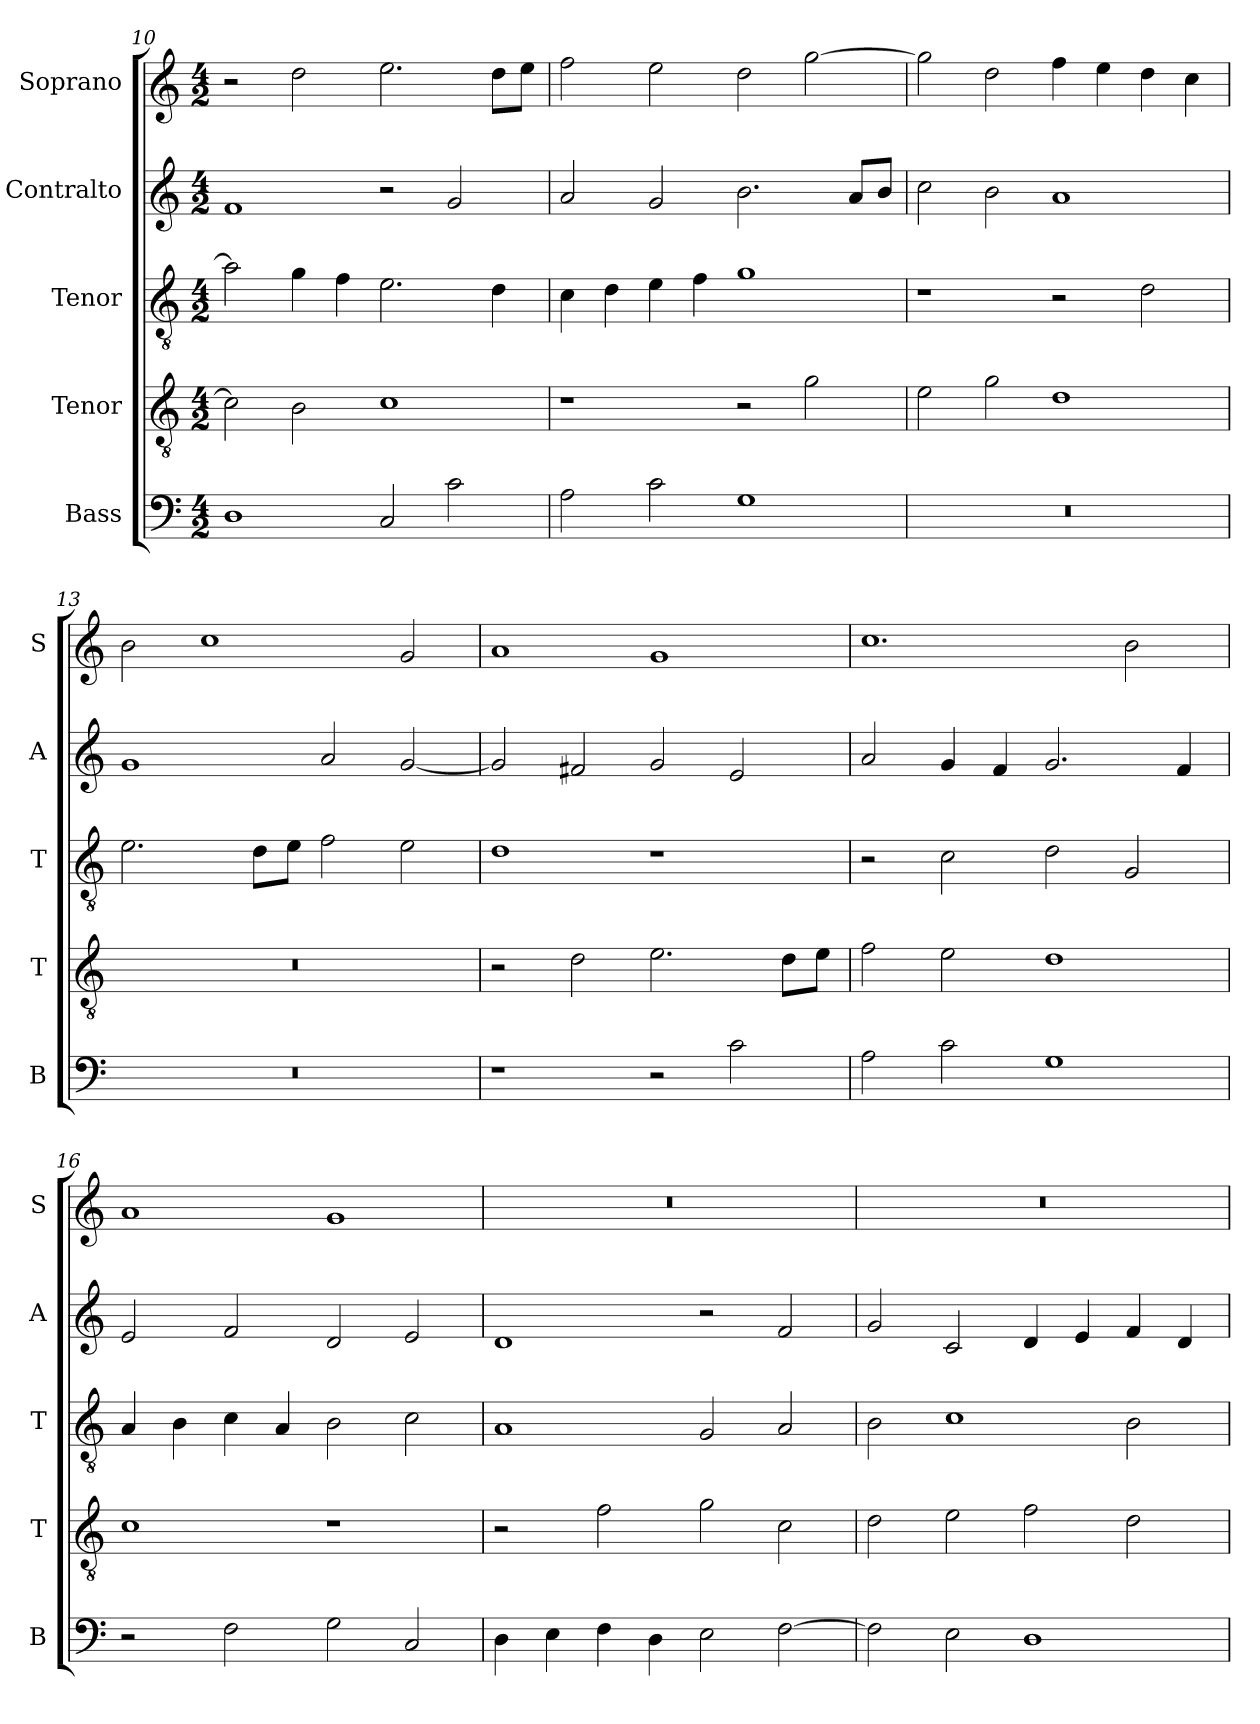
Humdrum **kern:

**kern	**kern	**kern	**kern	**kern
*part5	*part4	*part3	*part2	*part1
*staff5	*staff4	*staff3	*staff2	*staff1
*I"Bass	*I"Tenor	*I"Tenor	*I"Contralto	*I"Soprano
*I'B	*I'T	*I'T	*I'A	*I'S
*clefF4	*clefGv2	*clefGv2	*clefG2	*clefG2
*k[]	*k[]	*k[]	*k[]	*k[]
*C:ion	*C:ion	*C:ion	*C:ion	*C:ion
*M4/2	*M4/2	*M4/2	*M4/2	*M4/2
=10	=10	=10	=10	=10
1D	2c]	2a]	1f	2r
.	2B	4g	.	2dd
.	.	4f	.	.
2C	1c	2.e	2r	2.ee
2c	.	.	2g	.
.	.	4d	.	8dd\L
.	.	.	.	8ee\J
=11	=11	=11	=11	=11
2A	1r	4c	2a	2ff
.	.	4d	.	.
2c	.	4e	2g	2ee
.	.	4f	.	.
1G	2r	1g	2.b	2dd
.	2g	.	.	[2gg
.	.	.	8a/L	.
.	.	.	8b/J	.
=12	=12	=12	=12	=12
0r	2e	1r	2cc	2gg]
.	2g	.	2b	2dd
.	1d	2r	1a	4ff
.	.	.	.	4ee
.	.	2d	.	4dd
.	.	.	.	4cc
=13	=13	=13	=13	=13
0r	0r	2.e	1g	2b
.	.	.	.	1cc
.	.	8d\L	.	.
.	.	8e\J	.	.
.	.	2f	2a	.
.	.	2e	[2g	2g
=14	=14	=14	=14	=14
1r	2r	1d	2g]	1a
.	2d	.	2f#X	.
2r	2.e	1r	2g	1g
2c	.	.	2e	.
.	8d\L	.	.	.
.	8e\J	.	.	.
=15	=15	=15	=15	=15
2A	2f	2r	2a	1.cc
2c	2e	2c	4g	.
.	.	.	4f	.
1G	1d	2d	2.g	.
.	.	2G	.	2b
.	.	.	4f	.
=16	=16	=16	=16	=16
2r	1c	4A	2e	1a
.	.	4B	.	.
2F	.	4c	2f	.
.	.	4A	.	.
2G	1r	2B	2d	1g
2C	.	2c	2e	.
=17	=17	=17	=17	=17
4D	2r	1A	1d	0r
4E	.	.	.	.
4F	2f	.	.	.
4D	.	.	.	.
2E	2g	2G	2r	.
[2F	2c	2A	2f	.
=18	=18	=18	=18	=18
2F]	2d	2B	2g	0r
2E	2e	1c	2c	.
1D	2f	.	4d	.
.	.	.	4e	.
.	2d	2B	4f	.
.	.	.	4d	.
=	=	=	=	=
*-	*-	*-	*-	*-
